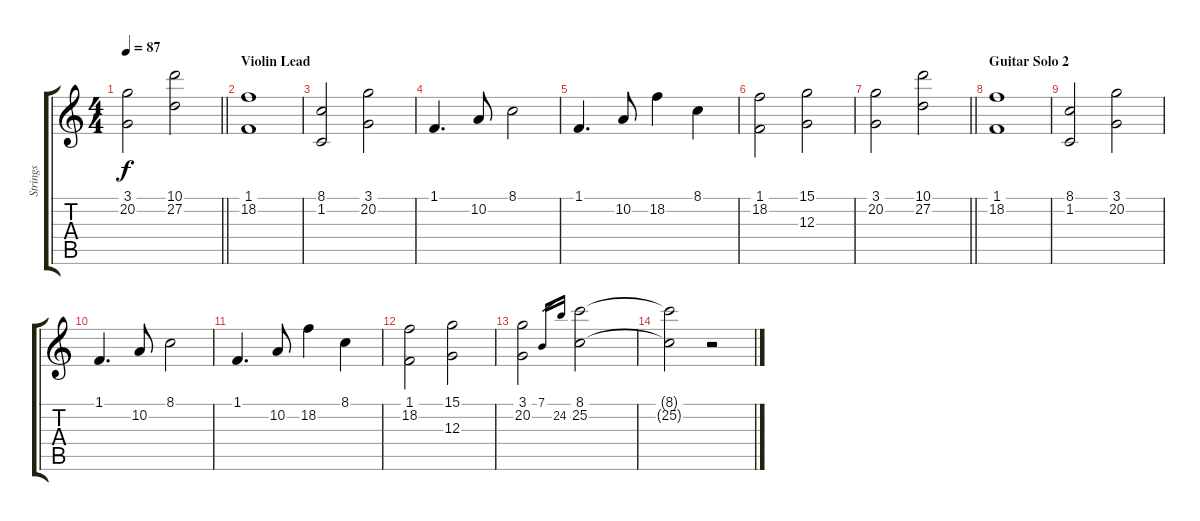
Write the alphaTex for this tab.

\track ("Strings" "Strings") {instrument synthstrings1}
\staff {score tabs}
\tuning (E4 B3 G3 D3 A2 E2) {hide}
\ts (4 4)
\tempo 87
\clef g2
\barLineRight lightlight
\ks c
(3.1 20.2).2{dy f} (10.1 27.2).2 |
\section ("" "Violin Lead")
(1.1 18.2).1 |
(8.1 1.2).2 (3.1 20.2).2 |
1.1.4{d} 10.2.8 8.1.2 |
1.1.4{d} 10.2.8 18.2.4 8.1.4 |
(1.1 18.2).2 (15.1 12.3).2 |
\barLineRight lightlight
(3.1 20.2).2 (10.1 27.2).2 |
\section ("" "Guitar Solo 2")
(1.1 18.2).1 |
(8.1 1.2).2 (3.1 20.2).2 |
1.1.4{d} 10.2.8 8.1.2 |
1.1.4{d} 10.2.8 18.2.4 8.1.4 |
(1.1 18.2).2 (15.1 12.3).2 |
(3.1 20.2).2 7.1.16{gr} 24.2.16{gr} (8.1 25.2).2 |
(8.1{t} 25.2{t}).2 r.2
